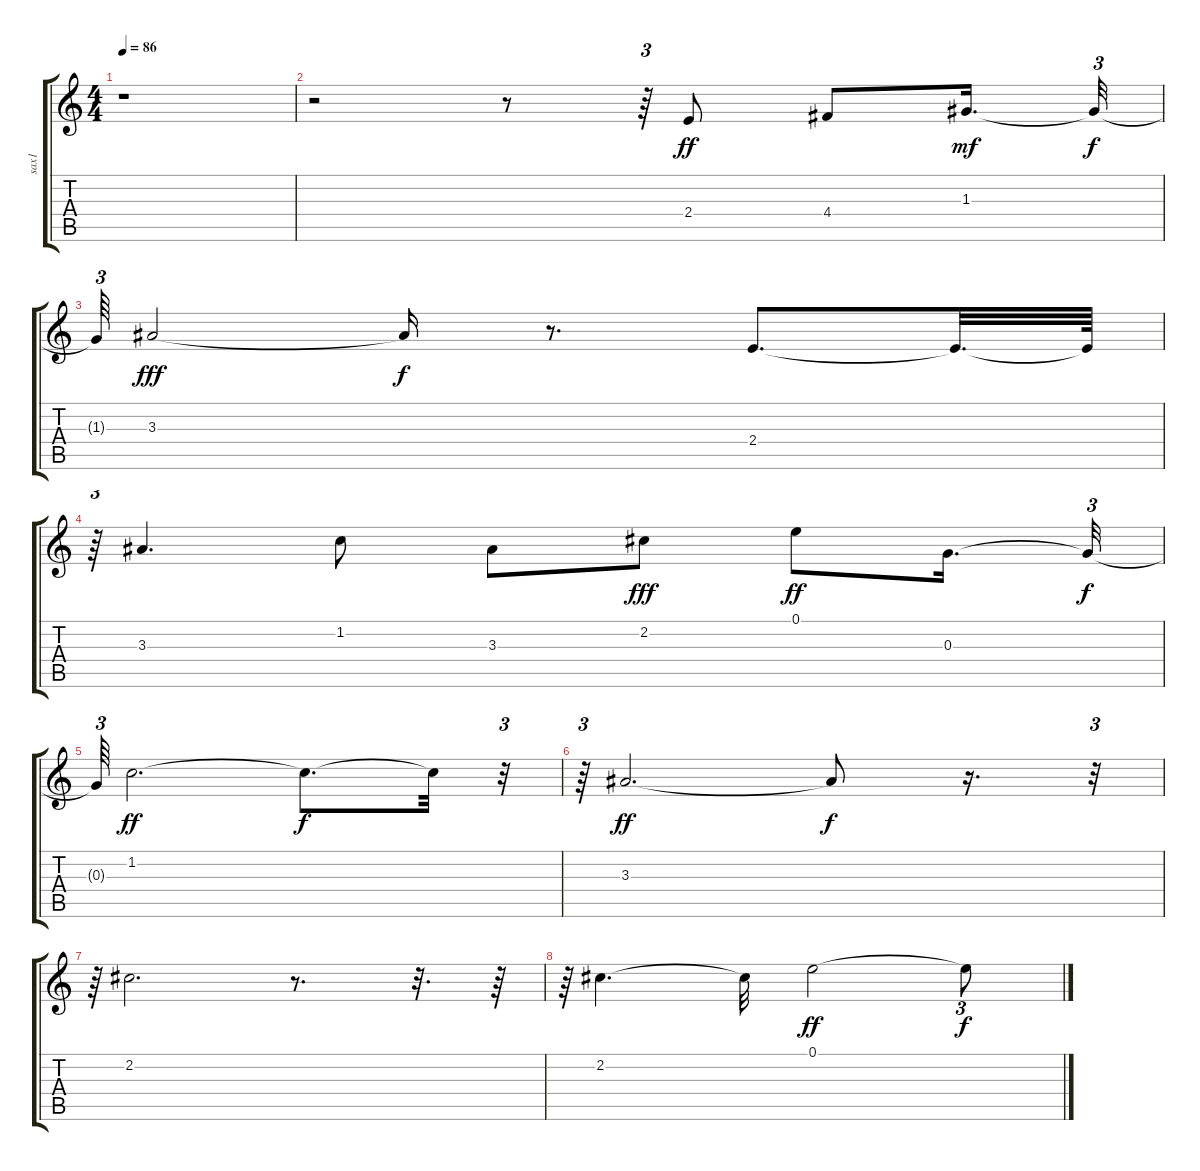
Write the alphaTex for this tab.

\track ("sax1" "sax1") {instrument distortionguitar}
\staff {score tabs}
\tuning (E4 B3 G3 D3 A2 E2) {hide}
\ts (4 4)
\tempo 86
\clef g2
\ks c
r.1{dy f} |
r.2 r.8 r.64{tu (3 2)} 2.4.8{dy ff} 4.4.8 1.3.16{d dy mf} 1.3{t}.32{tu (3 2) dy f} |
1.3{t}.64{tu (3 2)} 3.3.2{dy fff} 3.3{t}.16{dy f} r.8{d} 2.4.8{d} 2.4{t}.32{d} 2.4{t}.64 |
r.64{tu (3 2)} 3.3.4{d} 1.2.8 3.3.8 2.2.8{dy fff} 0.1.8{dy ff} 0.3.16{d} 0.3{t}.32{tu (3 2) dy f} |
0.3{t}.64{tu (3 2)} 1.2.2{d dy ff} 1.2{t}.8{d dy f} 1.2{t}.32 r.32{tu (3 2)} |
r.64{tu (3 2)} 3.3.2{d dy ff} 3.3{t}.8{dy f} r.16{d} r.32{tu (3 2)} |
r.64{tu (3 2)} 2.2.2{d} r.8{d} r.32{d} r.64 |
r.64{tu (3 2)} 2.2.4{d} 2.2{t}.32 0.1.2{dy ff} 0.1{t}.8{tu (3 2) dy f}
